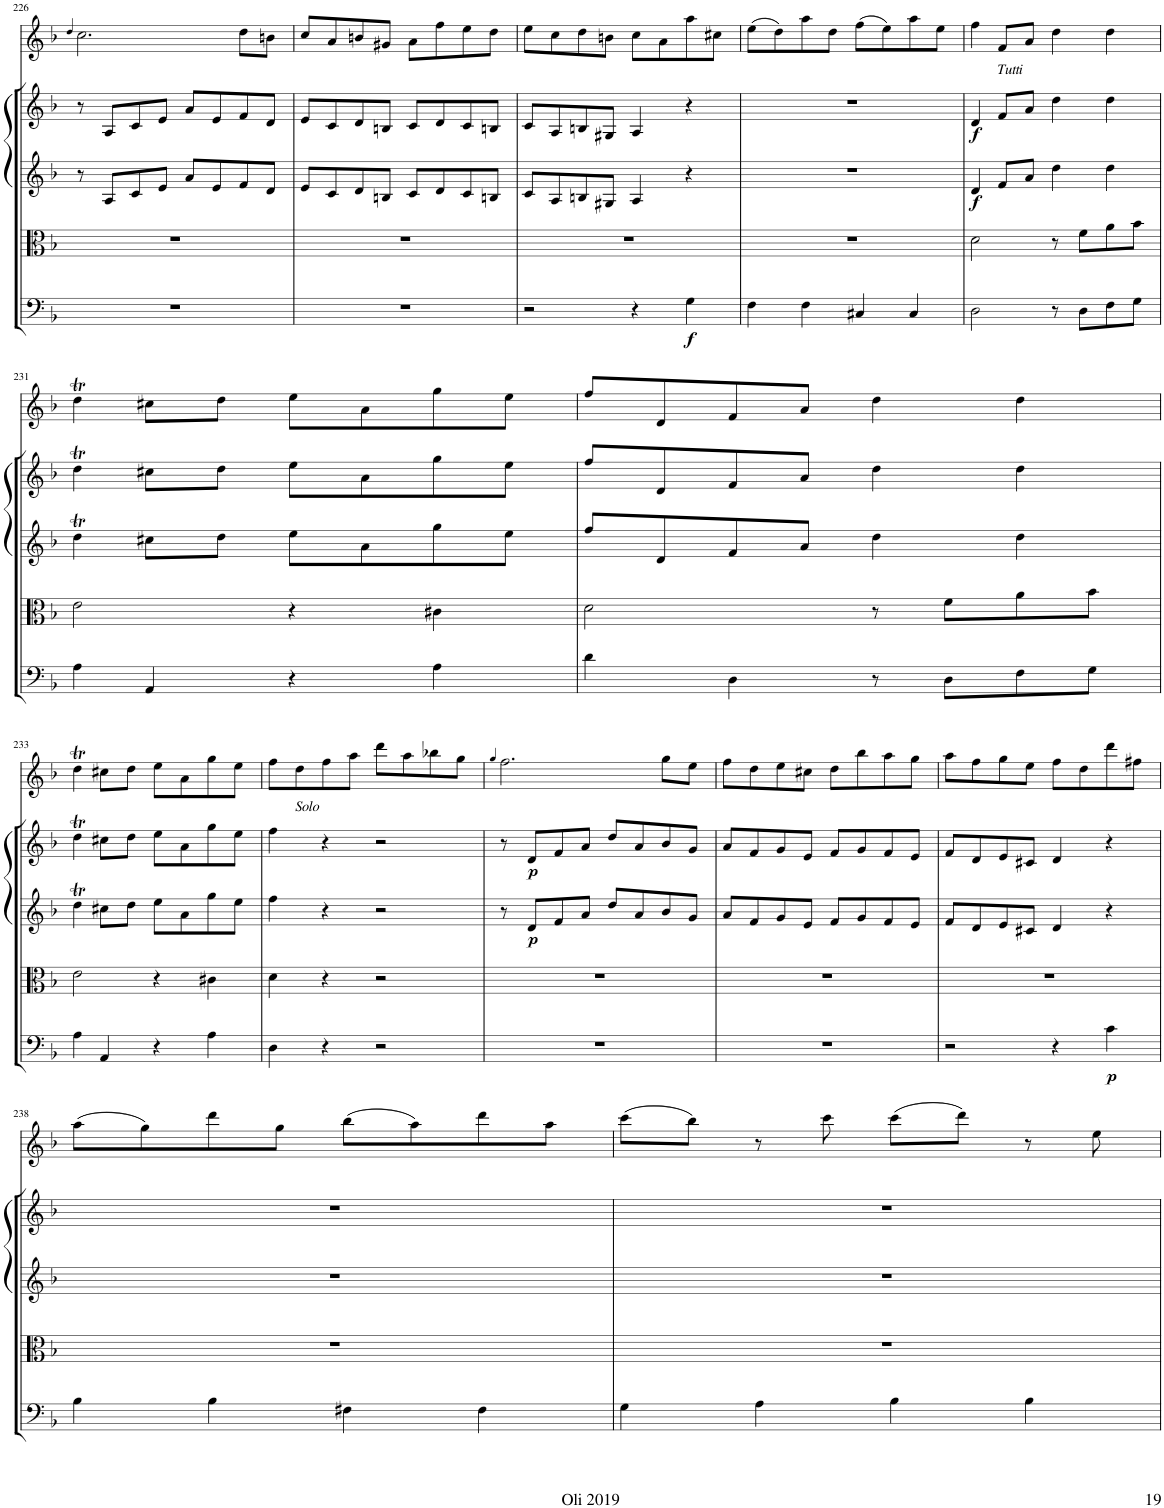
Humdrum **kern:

**kern	**dynam	**kern	**kern	**dynam	**kern	**dynam	**kern
*part5	*part5	*part4	*part3	*part3	*part2	*part2	*part1
*staff5	*staff5	*staff4	*staff3	*staff3	*staff2	*staff2	*staff1
*I"Basso	*	*I"Viola	*I"Violino 2	*	*I"Violino 1	*	*I"Traverso
*	*	*I'Vla	*I'Vln	*	*I'Vln	*	*
!!LO:PB:g=z
*clefF4	*	*clefC3	*clefG2	*	*clefG2	*	*clefG2
*k[b-]	*	*k[b-]	*k[b-]	*	*k[b-]	*	*k[b-]
*M2/2	*	*M2/2	*M2/2	*	*M2/2	*	*M2/2
*met(c|)	*	*met(c|)	*met(c|)	*	*met(c|)	*	*met(c|)
=226	=226	=226	=226	=226	=226	=226	=226
.	.	.	.	.	.	.	4qdd/
1r	.	1r	8r	.	8r	.	2.cc\
.	.	.	8A/L	.	8A/L	.	.
.	.	.	8c/	.	8c/	.	.
.	.	.	8e/J	.	8e/J	.	.
.	.	.	8a/L	.	8a/L	.	.
.	.	.	8e/	.	8e/	.	.
.	.	.	8f/	.	8f/	.	8dd\L
.	.	.	8d/J	.	8d/J	.	8bn\J
=227	=227	=227	=227	=227	=227	=227	=227
1r	.	1r	8e/L	.	8e/L	.	8cc/L
.	.	.	8c/	.	8c/	.	8a/
.	.	.	8d/	.	8d/	.	8bn/
.	.	.	8Bn/J	.	8Bn/J	.	8g#X/J
.	.	.	8c/L	.	8c/L	.	8a\L
.	.	.	8d/	.	8d/	.	8ff\
.	.	.	8c/	.	8c/	.	8ee\
.	.	.	8Bn/J	.	8Bn/J	.	8dd\J
=228	=228	=228	=228	=228	=228	=228	=228
2r	.	1r	8c/L	.	8c/L	.	8ee\L
.	.	.	8A/	.	8A/	.	8cc\
.	.	.	8Bn/	.	8Bn/	.	8dd\
.	.	.	8G#X/J	.	8G#X/J	.	8bn\J
4r	.	.	4A/	.	4A/	.	8cc\L
.	.	.	.	.	.	.	8a\
!	!LO:DY:b	!	!	!	!	!	!
4G\	f	.	4r	.	4r	.	8aa\
.	.	.	.	.	.	.	8cc#X\J
=229	=229	=229	=229	=229	=229	=229	=229
4F\	.	1r	1r	.	1r	.	(8ee\L
.	.	.	.	.	.	.	8dd\)
4F\	.	.	.	.	.	.	8aa\
.	.	.	.	.	.	.	8dd\J
4C#X/	.	.	.	.	.	.	(8ff\L
.	.	.	.	.	.	.	8ee\)
4C#/	.	.	.	.	.	.	8aa\
.	.	.	.	.	.	.	8ee\J
=230	=230	=230	=230	=230	=230	=230	=230
!	!	!	!	!LO:DY:b	!	!LO:DY:b	!
2D\	.	2d\	4d/	f	4d/	f	4ff\
!	!	!	!	!	!	!	!LO:TX:b:i:t=Tutti
.	.	.	8f/L	.	8f/L	.	8f/L
.	.	.	8a/J	.	8a/J	.	8a/J
8r	.	8r	4dd\	.	4dd\	.	4dd\
8D\L	.	8f\L	.	.	.	.	.
8F\	.	8a\	4dd\	.	4dd\	.	4dd\
8G\J	.	8b-\J	.	.	.	.	.
!!LO:LB:g=z
=231	=231	=231	=231	=231	=231	=231	=231
4A\	.	2e\	4ddT\	.	4ddT\	.	4ddT\
4AA/	.	.	8cc#X\L	.	8cc#X\L	.	8cc#X\L
.	.	.	8dd\J	.	8dd\J	.	8dd\J
4r	.	4r	8ee\L	.	8ee\L	.	8ee\L
.	.	.	8a\	.	8a\	.	8a\
4A\	.	4c#X\	8gg\	.	8gg\	.	8gg\
.	.	.	8ee\J	.	8ee\J	.	8ee\J
=232	=232	=232	=232	=232	=232	=232	=232
4d\	.	2d\	8ff/L	.	8ff/L	.	8ff/L
.	.	.	8d/	.	8d/	.	8d/
4D\	.	.	8f/	.	8f/	.	8f/
.	.	.	8a/J	.	8a/J	.	8a/J
8r	.	8r	4dd\	.	4dd\	.	4dd\
8D\L	.	8f\L	.	.	.	.	.
8F\	.	8a\	4dd\	.	4dd\	.	4dd\
8G\J	.	8b-\J	.	.	.	.	.
!!LO:LB:g=z
=233	=233	=233	=233	=233	=233	=233	=233
4A\	.	2e\	4ddT\	.	4ddT\	.	4ddT\
4AA/	.	.	8cc#X\L	.	8cc#X\L	.	8cc#X\L
.	.	.	8dd\J	.	8dd\J	.	8dd\J
4r	.	4r	8ee\L	.	8ee\L	.	8ee\L
.	.	.	8a\	.	8a\	.	8a\
4A\	.	4c#X\	8gg\	.	8gg\	.	8gg\
.	.	.	8ee\J	.	8ee\J	.	8ee\J
=234	=234	=234	=234	=234	=234	=234	=234
4D\	.	4d\	4ff\	.	4ff\	.	8ff\L
!	!	!	!	!	!	!	!LO:TX:b:i:t=Solo
.	.	.	.	.	.	.	8dd\
4r	.	4r	4r	.	4r	.	8ff\
.	.	.	.	.	.	.	8aa\J
2r	.	2r	2r	.	2r	.	8ddd\L
.	.	.	.	.	.	.	8aa\
.	.	.	.	.	.	.	8bb-X\
.	.	.	.	.	.	.	8gg\J
=235	=235	=235	=235	=235	=235	=235	=235
.	.	.	.	.	.	.	4qgg/
1r	.	1r	8r	.	8r	.	2.ff\
!	!	!	!	!LO:DY:b	!	!LO:DY:b	!
.	.	.	8d/L	p	8d/L	p	.
.	.	.	8f/	.	8f/	.	.
.	.	.	8a/J	.	8a/J	.	.
.	.	.	8dd/L	.	8dd/L	.	.
.	.	.	8a/	.	8a/	.	.
.	.	.	8b-/	.	8b-/	.	8gg\L
.	.	.	8g/J	.	8g/J	.	8ee\J
=236	=236	=236	=236	=236	=236	=236	=236
1r	.	1r	8a/L	.	8a/L	.	8ff\L
.	.	.	8f/	.	8f/	.	8dd\
.	.	.	8g/	.	8g/	.	8ee\
.	.	.	8e/J	.	8e/J	.	8cc#X\J
.	.	.	8f/L	.	8f/L	.	8dd\L
.	.	.	8g/	.	8g/	.	8bb-\
.	.	.	8f/	.	8f/	.	8aa\
.	.	.	8e/J	.	8e/J	.	8gg\J
=237	=237	=237	=237	=237	=237	=237	=237
2r	.	1r	8f/L	.	8f/L	.	8aa\L
.	.	.	8d/	.	8d/	.	8ff\
.	.	.	8e/	.	8e/	.	8gg\
.	.	.	8c#X/J	.	8c#X/J	.	8ee\J
4r	.	.	4d/	.	4d/	.	8ff\L
.	.	.	.	.	.	.	8dd\
!	!LO:DY:b	!	!	!	!	!	!
4c\	p	.	4r	.	4r	.	8ddd\
.	.	.	.	.	.	.	8ff#X\J
!!LO:LB:g=z
=238	=238	=238	=238	=238	=238	=238	=238
4B-\	.	1r	1r	.	1r	.	(8aa\L
.	.	.	.	.	.	.	8gg\)
4B-\	.	.	.	.	.	.	8ddd\
.	.	.	.	.	.	.	8gg\J
4F#X\	.	.	.	.	.	.	(8bb-\L
.	.	.	.	.	.	.	8aa\)
4F#\	.	.	.	.	.	.	8ddd\
.	.	.	.	.	.	.	8aa\J
=239	=239	=239	=239	=239	=239	=239	=239
4G\	.	1r	1r	.	1r	.	(8ccc\L
.	.	.	.	.	.	.	8bb-\J)
4A\	.	.	.	.	.	.	8r
.	.	.	.	.	.	.	8ccc\
4B-\	.	.	.	.	.	.	(8ccc\L
.	.	.	.	.	.	.	8ddd\J)
4B-\	.	.	.	.	.	.	8r
.	.	.	.	.	.	.	8ee\
=	=	=	=	=	=	=	=
*-	*-	*-	*-	*-	*-	*-	*-
